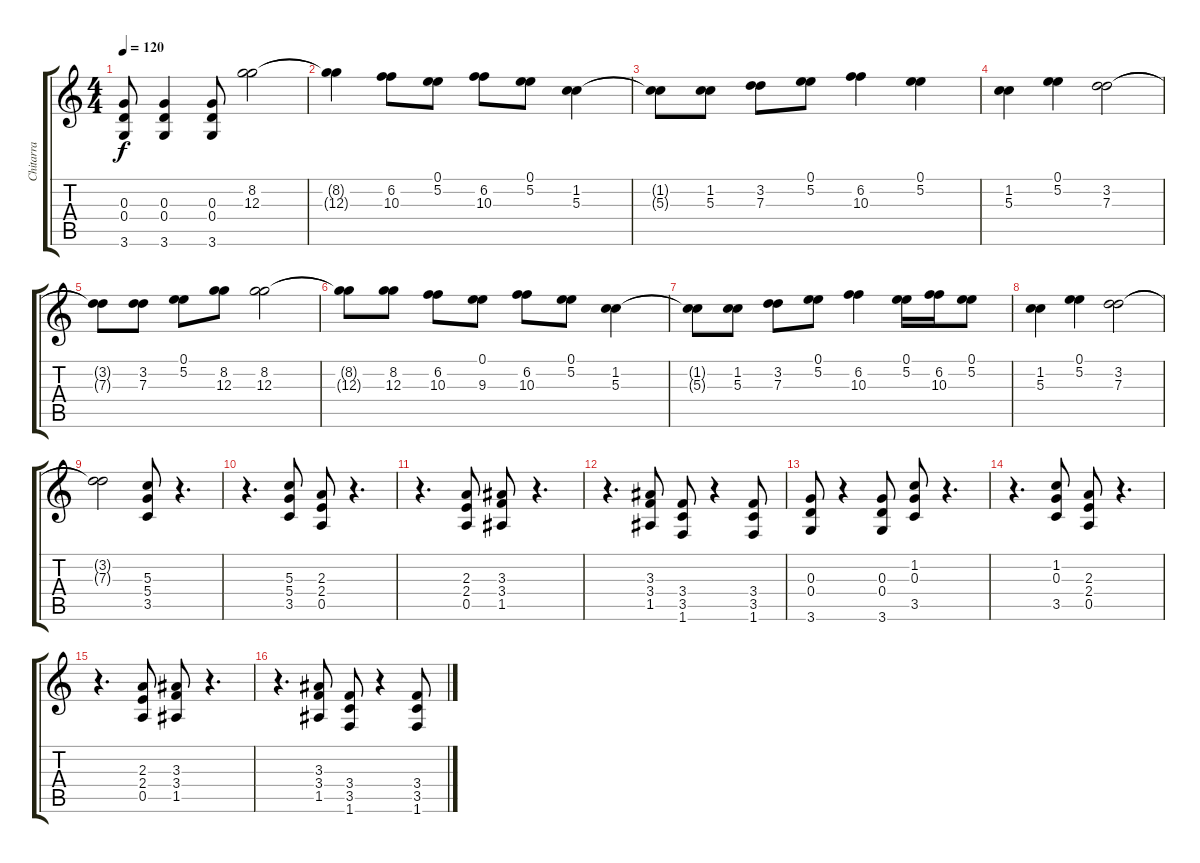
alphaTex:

\track ("Chitarra" "Chitarra") {instrument distortionguitar}
\staff {score tabs}
\tuning (E4 B3 G3 D3 A2 E2) {hide}
\ts (4 4)
\tempo 120
\clef g2
\ks c
(0.3 0.4 3.6).8{dy f} (0.3 0.4 3.6).4 (0.3 0.4 3.6).8 (8.2 12.3).2{volume 12} |
(8.2{t} 12.3{t}).4 (6.2 10.3).8 (0.1 5.2).8 (6.2 10.3).8 (0.1 5.2).8 (1.2 5.3).4 |
(1.2{t} 5.3{t}).8 (1.2 5.3).8 (3.2 7.3).8 (0.1 5.2).8 (6.2 10.3).4 (0.1 5.2).4 |
(1.2 5.3).4 (0.1 5.2).4 (3.2 7.3).2 |
(3.2{t} 7.3{t}).8 (3.2 7.3).8 (0.1 5.2).8 (8.2 12.3).8 (8.2 12.3).2 |
(8.2{t} 12.3{t}).8 (8.2 12.3).8 (6.2 10.3).8 (0.1 9.3).8 (6.2 10.3).8 (0.1 5.2).8 (1.2 5.3).4 |
(1.2{t} 5.3{t}).8 (1.2 5.3).8 (3.2 7.3).8 (0.1 5.2).8 (6.2 10.3).4 (0.1 5.2).16 (6.2 10.3).16 (0.1 5.2).8 |
(1.2 5.3).4 (0.1 5.2).4 (3.2 7.3).2 |
(3.2{t} 7.3{t}).2 (5.3 5.4 3.5).8 r.4{d} |
r.4{d} (5.3 5.4 3.5).8 (2.3 2.4 0.5).8 r.4{d} |
r.4{d} (2.3 2.4 0.5).8 (3.3 3.4 1.5).8 r.4{d} |
r.4{d} (3.3 3.4 1.5).8 (3.4 3.5 1.6).8 r.4 (3.4 3.5 1.6).8 |
(0.3 0.4 3.6).8 r.4 (0.3 0.4 3.6).8 (1.2 0.3 3.5).8 r.4{d} |
r.4{d} (1.2 0.3 3.5).8 (2.3 2.4 0.5).8 r.4{d} |
r.4{d} (2.3 2.4 0.5).8 (3.3 3.4 1.5).8 r.4{d} |
r.4{d} (3.3 3.4 1.5).8 (3.4 3.5 1.6).8 r.4 (3.4 3.5 1.6).8
